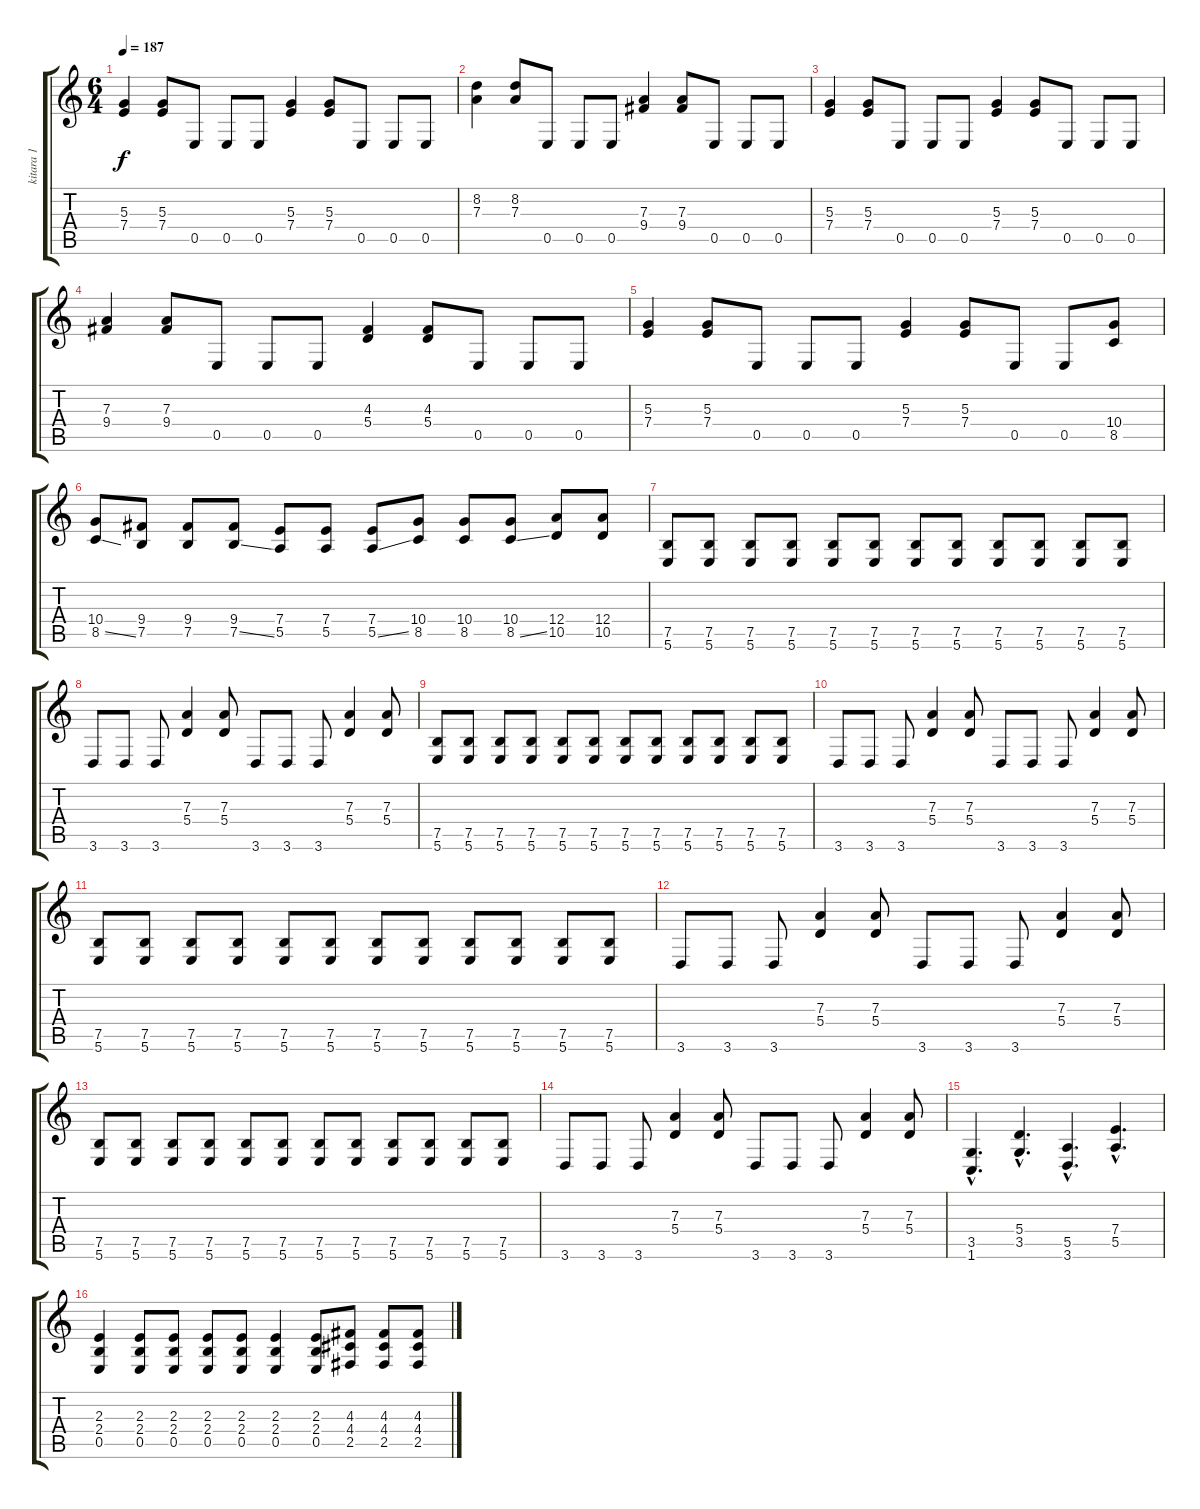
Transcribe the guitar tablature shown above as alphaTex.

\track ("kitara 1" "kitara 1") {instrument distortionguitar}
\staff {score tabs}
\tuning (B3 Gb3 D3 A2 E2 B1) {hide}
\ts (6 4)
\tempo 187
\clef g2
\ks c
(5.3 7.4).4{dy f} (5.3 7.4).8 0.5.8 0.5.8 0.5.8 (5.3 7.4).4 (5.3 7.4).8 0.5.8 0.5.8 0.5.8 |
(8.2 7.3).4 (8.2 7.3).8 0.5.8 0.5.8 0.5.8 (7.3 9.4).4 (7.3 9.4).8 0.5.8 0.5.8 0.5.8 |
(5.3 7.4).4 (5.3 7.4).8 0.5.8 0.5.8 0.5.8 (5.3 7.4).4 (5.3 7.4).8 0.5.8 0.5.8 0.5.8 |
(7.3 9.4).4 (7.3 9.4).8 0.5.8 0.5.8 0.5.8 (4.3 5.4).4 (4.3 5.4).8 0.5.8 0.5.8 0.5.8 |
(5.3 7.4).4 (5.3 7.4).8 0.5.8 0.5.8 0.5.8 (5.3 7.4).4 (5.3 7.4).8 0.5.8 0.5.8 (10.4 8.5).8 |
(10.4 8.5{ss}).8 (9.4 7.5).8 (9.4 7.5).8 (9.4 7.5{ss}).8 (7.4 5.5).8 (7.4 5.5).8 (7.4 5.5{ss}).8 (10.4 8.5).8 (10.4 8.5).8 (10.4 8.5{ss}).8 (12.4 10.5).8 (12.4 10.5).8 |
(7.5 5.6).8 (7.5 5.6).8 (7.5 5.6).8 (7.5 5.6).8 (7.5 5.6).8 (7.5 5.6).8 (7.5 5.6).8 (7.5 5.6).8 (7.5 5.6).8 (7.5 5.6).8 (7.5 5.6).8 (7.5 5.6).8 |
3.6.8 3.6.8 3.6.8 (7.3 5.4).4 (7.3 5.4).8 3.6.8 3.6.8 3.6.8 (7.3 5.4).4 (7.3 5.4).8 |
(7.5 5.6).8 (7.5 5.6).8 (7.5 5.6).8 (7.5 5.6).8 (7.5 5.6).8 (7.5 5.6).8 (7.5 5.6).8 (7.5 5.6).8 (7.5 5.6).8 (7.5 5.6).8 (7.5 5.6).8 (7.5 5.6).8 |
3.6.8 3.6.8 3.6.8 (7.3 5.4).4 (7.3 5.4).8 3.6.8 3.6.8 3.6.8 (7.3 5.4).4 (7.3 5.4).8 |
(7.5 5.6).8 (7.5 5.6).8 (7.5 5.6).8 (7.5 5.6).8 (7.5 5.6).8 (7.5 5.6).8 (7.5 5.6).8 (7.5 5.6).8 (7.5 5.6).8 (7.5 5.6).8 (7.5 5.6).8 (7.5 5.6).8 |
3.6.8 3.6.8 3.6.8 (7.3 5.4).4 (7.3 5.4).8 3.6.8 3.6.8 3.6.8 (7.3 5.4).4 (7.3 5.4).8 |
(7.5 5.6).8 (7.5 5.6).8 (7.5 5.6).8 (7.5 5.6).8 (7.5 5.6).8 (7.5 5.6).8 (7.5 5.6).8 (7.5 5.6).8 (7.5 5.6).8 (7.5 5.6).8 (7.5 5.6).8 (7.5 5.6).8 |
3.6.8 3.6.8 3.6.8 (7.3 5.4).4 (7.3 5.4).8 3.6.8 3.6.8 3.6.8 (7.3 5.4).4 (7.3 5.4).8 |
(3.5{hac} 1.6{hac}).4{d} (5.4{hac} 3.5{hac}).4{d} (5.5{hac} 3.6{hac}).4{d} (7.4{hac} 5.5{hac}).4{d} |
(2.3 2.4 0.5).4 (2.3 2.4 0.5).8 (2.3 2.4 0.5).8 (2.3 2.4 0.5).8 (2.3 2.4 0.5).8 (2.3 2.4 0.5).4 (2.3 2.4 0.5).8 (4.3 4.4 2.5).8 (4.3 4.4 2.5).8 (4.3 4.4 2.5).8
